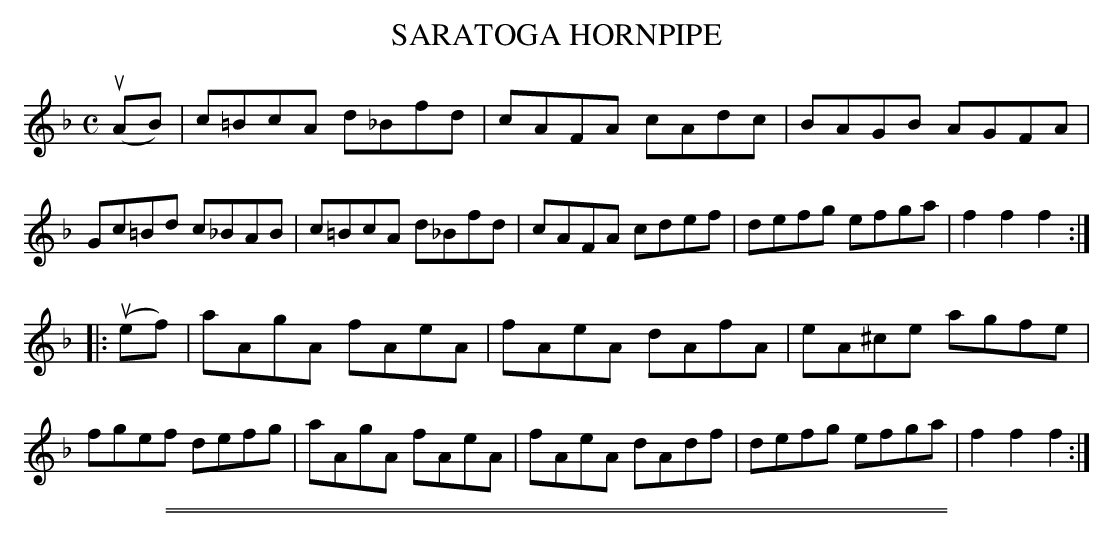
X:1
T: SARATOGA HORNPIPE
M: C
L: 1/8
K: F	% and Dm
(uAB) |\
c=BcA d_Bfd | cAFA  cAdc |\
BAGB  AGFA  | Gc=Bd c_BAB |\
c=BcA d_Bfd | cAFA  cdef |\
defg  efga  | f2f2f2 :|
|: (uef) |\
aAgA  fAeA | fAeA dAfA |\
eA^ce agfe | fgef defg |\
aAgA  fAeA | fAeA dAdf |\
defg  efga | f2f2f2 :|
